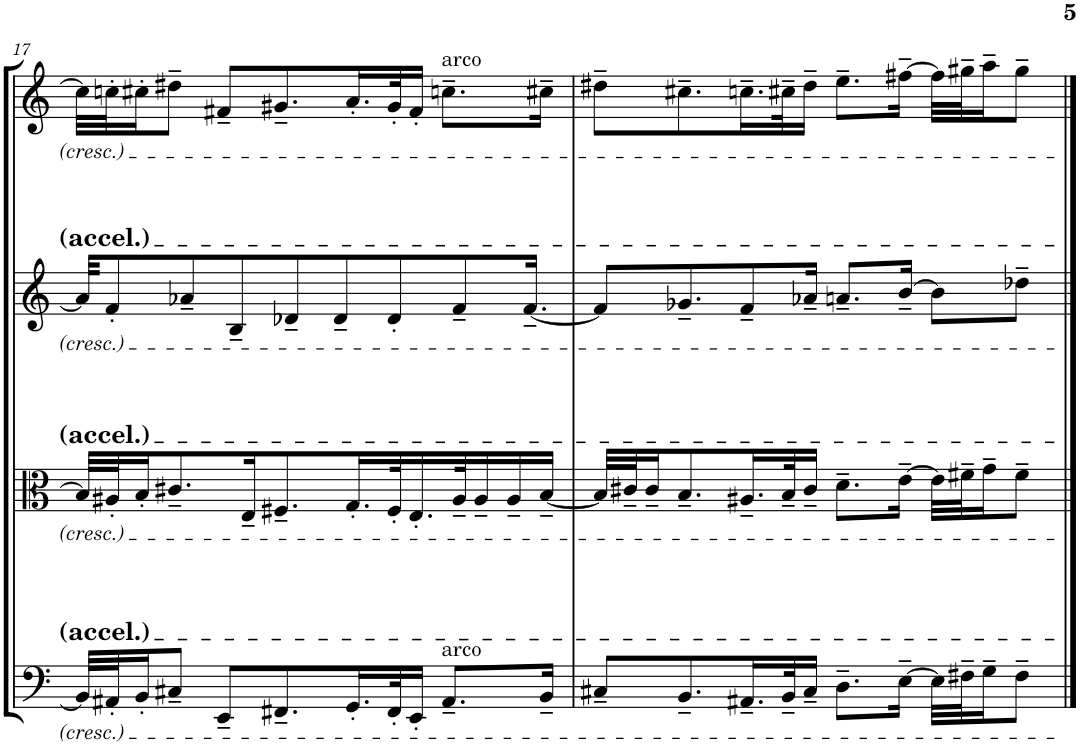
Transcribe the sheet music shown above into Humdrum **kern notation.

**kern	**kern	**kern	**kern
*part4	*part3	*part2	*part1
*staff4	*staff3	*staff2	*staff1
*I"Violoncello	*I"Viola	*I"Violin II	*I"Violin I
*I'Vc	*I'Vla	*I'Vln	*I'Vln
!!LO:PB:g=z
*clefF4	*clefC3	*clefG2	*clefG2
*k[]	*k[]	*k[]	*k[]
*M4/4	*M4/4	*M4/4	*M4/4
=17	=17	=17	=17
32BB/LLL]	32B/LLL]	32a-/KKL]	32cc#\LLL]
32AA#X'/J	32A#X'/J	8f'/	32ccn'\J
16BB'/J	16B'/J	.	16cc#X'\J
8C#X~/J	8.c#X~/	.	8dd#X~\J
.	.	8a-X~/	.
8EE~/L	.	.	8f#X~/L
.	.	8B~/	.
.	16E~/K	.	.
8.FF#X~/	8.F#X~/	.	8.g#X~/
.	.	8d-X~/	.
.	.	8d-~/	.
16.GG'/L	16.G'/L	.	16.a'/L
32FF#'/K	32F#'/K	8d-'/	32g#'/K
16EE'/JJ	16.E'/	.	16f#'/JJ
!	!	!	!LO:TX:a:t=arco
!LO:TX:a:t=arco	!	!	!
8.AA#~/L	.	.	8.ccn~\L
.	32A#~/K	8f~/	.
.	16A#~/	.	.
.	16A#~/	.	.
.	.	[16.f~/Jk	.
16BB~/Jk	[16B~/JJ	.	16cc#X~\Jk
=18	=18	=18	=18
8C#X~/L	32B/LLL]	8f/L]	8dd#X~\L
.	32c#X~/J	.	.
.	16c#~/J	.	.
8.BB~/	8.B~/	8.g-X~/	8.cc#X~\
16.AA#X~/L	16.A#X~/L	8f~/	16.ccn~\L
32BB~/K	32B~/K	.	32cc#X~\K
16C#~/JJ	16c#~/JJ	16a-X~/Jk	16dd#~\JJ
8.D~\L	8.d~\L	8.an~/L	8.ee~\L
[16E~\Jk	[16e~\Jk	[16b~/Jk	[16ff#X~\Jk
32E\LLL]	32e\LLL]	8b\L]	32ff#\LLL]
32F#X~\J	32f#X~\J	.	32gg#X~\J
16G~\J	16g~\J	.	16aa~\J
8F#~\J	8f#~\J	8dd-X~\J	8gg#~\J
==	==	==	==
*-	*-	*-	*-
